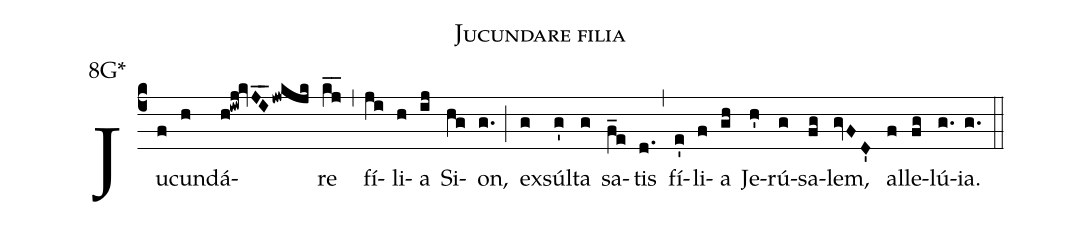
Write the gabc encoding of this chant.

name:Jucundare filia;
office-part:Antiphona;
mode:8;
annotation: 8G*;
%%
(c4) Ju(f)cun(h)dá(h!iwj!kvJ_I_jwkjk)re(kj__) (,) fí(ji)li(h)a(ij) Si(hg)on,(g.) (;) ex(g)súl(g')ta(g) sa(f_e)tis(d.) (,) fí(e')li(f)a(gh) Je(h')rú(g)sa(fg)lem,(gvFD') al(f)le(fg)lú(g.)ia.(g.) (::)
